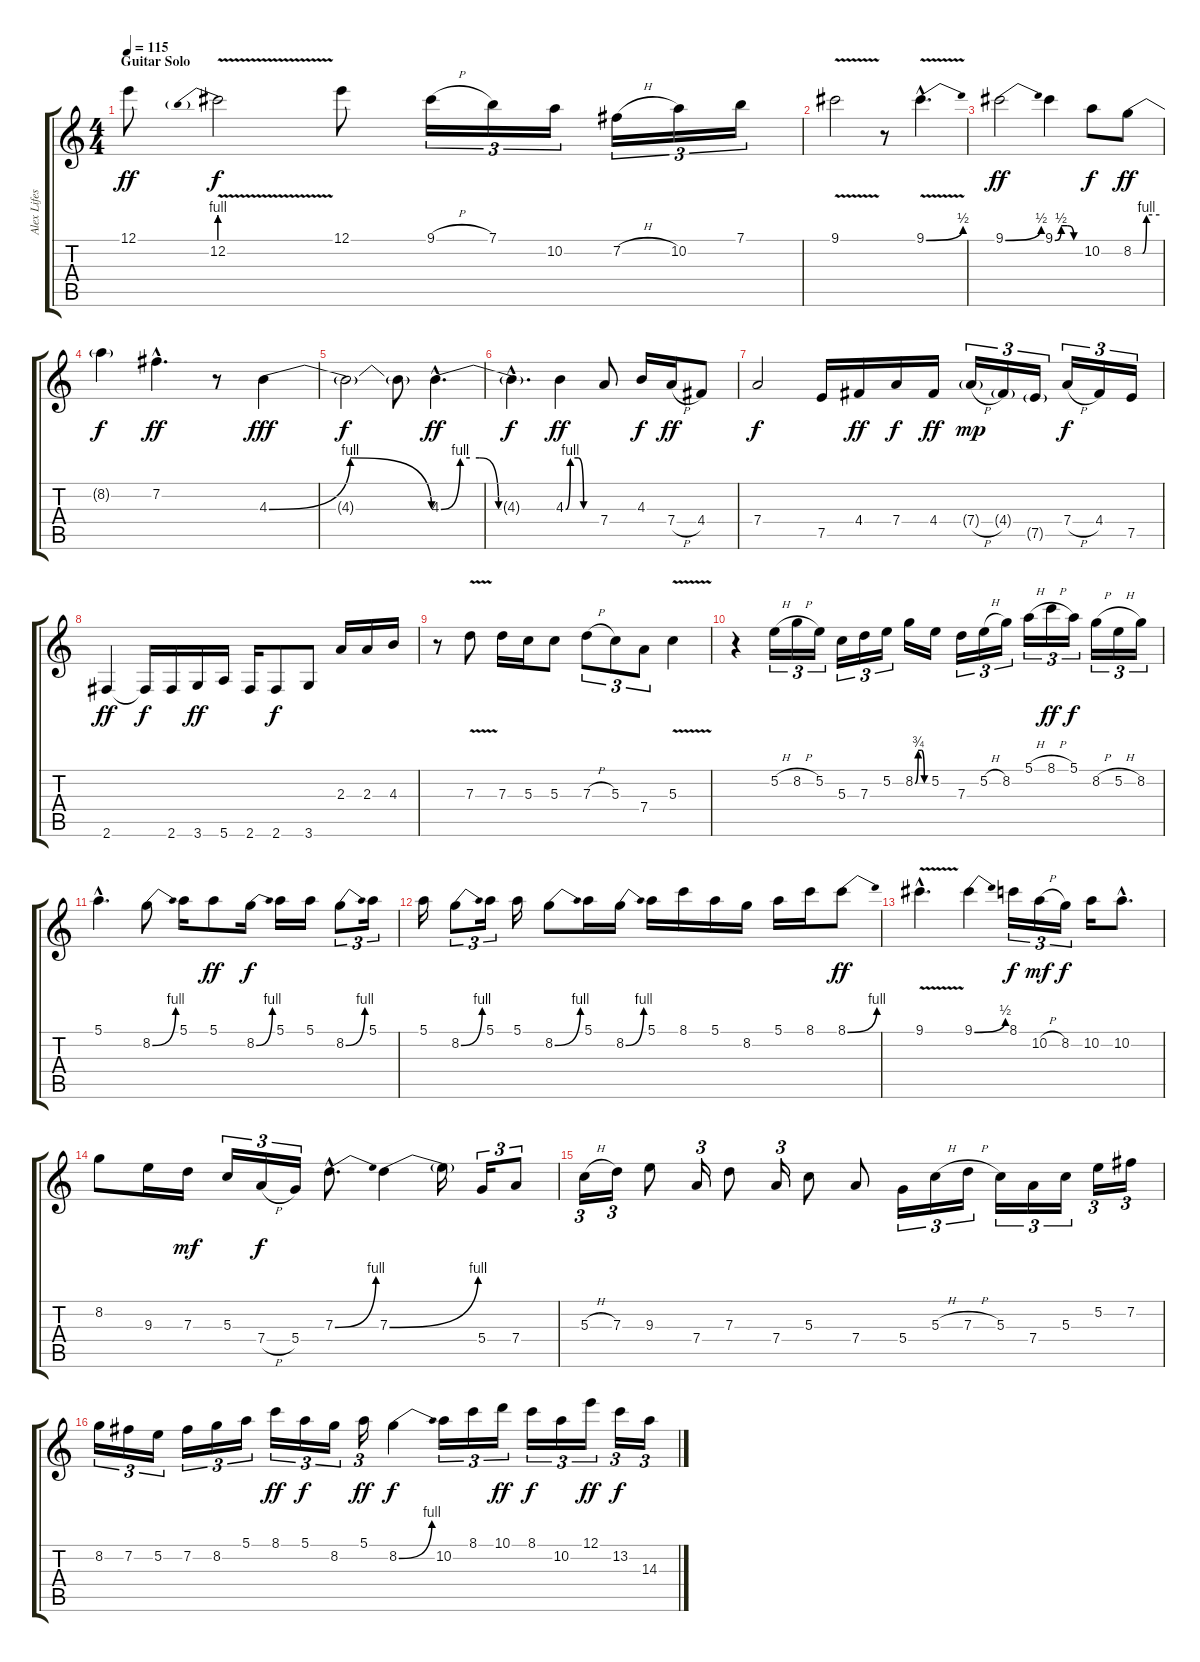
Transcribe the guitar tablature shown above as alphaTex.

\track ("Alex Lifeson - Dist. Lead" "Alex Lifes") {instrument overdrivenguitar}
\staff {score tabs}
\tuning (E4 B3 G3 D3 A2 E2) {hide}
\ts (4 4)
\section ("" "Guitar Solo")
\tempo 115
\clef g2
\ks c
12.1.8{dy ff} 12.2{be (prebend 0 4 60 4) v}.2{dy f} 12.1.8 9.1{h}.16{tu (3 2)} 7.1.16{tu (3 2)} 10.2.16{tu (3 2)} 7.2{h}.16{tu (3 2)} 10.2.16{tu (3 2)} 7.1.16{tu (3 2)} |
9.1{v}.2 r.8 9.1{be (bend 0 0 60 2) v hac}.4{d} |
9.1{be (bend 0 0 60 2)}.2{dy ff} 9.1{be (custom 0 0 15 2 30 2 45 0 60 0)}.4 10.2.8{dy f} 8.2{be (custom 0 0 21 0 30 4 60 4)}.8{dy ff} |
8.2{t}.4{dy f} 7.2{hac}.4{d dy ff} r.8 4.3{be (bendrelease 0 0 30 4 51 4 60 0)}.4{dy fff} |
4.3{t}.2{dy f} 4.3{t}.8 4.3{be (custom 0 0 10 4 15 4 20 4 30 0 45 0 60 0) hac}.4{d dy ff} |
4.3{hac t}.4{d dy f} 4.3{be (custom 0 0 9 4 24 4 35 0 45 0 60 0)}.4{dy ff} 7.4.8 4.3.16{dy f} 7.4{h}.16{dy ff} 4.4.8 |
7.4.2{dy f} 7.5.16 4.4.16{dy ff} 7.4.16{dy f} 4.4.16{dy ff} 7.4{h g}.16{tu (3 2) dy mp} 4.4{g}.16{tu (3 2)} 7.5{g}.16{tu (3 2)} 7.4{h}.16{tu (3 2) dy f} 4.4.16{tu (3 2)} 7.5.16{tu (3 2)} |
2.6.4{dy ff} 2.6{t}.16{dy f} 2.6.16 3.6.16{dy ff} 5.6.16 2.6.16 2.6.8{dy f} 3.6.8 2.3.16 2.3.16 4.3.16 |
r.8 7.3{v}.8 7.3.16 5.3.16 5.3.8 7.3{h}.8{tu (3 2)} 5.3.8{tu (3 2)} 7.4.8{tu (3 2)} 5.3{v}.4 |
r.4 5.2{h}.16{tu (3 2)} 8.2{h}.16{tu (3 2)} 5.2.16{tu (3 2)} 5.3.16{tu (3 2)} 7.3.16{tu (3 2)} 5.2.16{tu (3 2)} 8.2{be (custom 0 0 15 3 30 3 45 0 60 0)}.16 5.2.16 7.3.16{tu (3 2)} 5.2{h}.16{tu (3 2)} 8.2.16{tu (3 2)} 5.1{h}.16{tu (3 2)} 8.1{h}.16{tu (3 2) dy ff} 5.1.16{tu (3 2) dy f} 8.2{h}.16{tu (3 2)} 5.2{h}.16{tu (3 2)} 8.2.16{tu (3 2)} |
5.1{hac}.4{d} 8.2{be (bend 0 0 60 4)}.8 5.1.16 5.1.8{dy ff} 8.2{be (bend 0 0 60 4)}.16{dy f} 5.1.16 5.1.16 8.2{be (bend 0 0 60 4)}.8{tu (3 2)} 5.1.16{tu (3 2)} |
5.1.16 8.2{be (bend 0 0 60 4)}.8{tu (3 2)} 5.1.16{tu (3 2)} 5.1.16 8.2{be (bend 0 0 60 4)}.8 5.1.16 8.2{be (bend 0 0 60 4)}.16 5.1.16 8.1.16 5.1.16 8.2.16 5.1.16 8.1.16 8.1{be (bend 0 0 60 4)}.8{dy ff} |
9.1{v hac}.4{d} 9.1{be (bend 0 0 60 2)}.4 8.1.16{tu (3 2) dy f} 10.2{h}.16{tu (3 2) dy mf} 8.2.16{tu (3 2) dy f} 10.2.16 10.2{hac}.8{d} |
8.2.8 9.3.16 7.3.16{dy mf} 5.3.16{tu (3 2)} 7.4{h}.16{tu (3 2) dy f} 5.4.16{tu (3 2)} 7.3{be (bend 0 0 60 4) hac}.8{d} 7.3{be (bend 0 0 60 4)}.4 7.3{t}.16 5.4.16{tu (3 2)} 7.4.8{tu (3 2)} |
5.3{h}.16{tu (3 2)} 7.3.16{tu (3 2)} 9.3.8 7.4.16{tu (3 2)} 7.3.8 7.4.16{tu (3 2)} 5.3.8 7.4.8 5.4.16{tu (3 2)} 5.3{h}.16{tu (3 2)} 7.3{h}.16{tu (3 2)} 5.3.16{tu (3 2)} 7.4.16{tu (3 2)} 5.3.16{tu (3 2)} 5.2.16{tu (3 2)} 7.2.16{tu (3 2)} |
8.2.16{tu (3 2)} 7.2.16{tu (3 2)} 5.2.16{tu (3 2)} 7.2.16{tu (3 2)} 8.2.16{tu (3 2)} 5.1.16{tu (3 2)} 8.1.16{tu (3 2) dy ff} 5.1.16{tu (3 2) dy f} 8.2.16{tu (3 2)} 5.1.16{tu (3 2) dy ff} 8.2{be (bend 0 0 60 4)}.4{dy f} 10.2.16{tu (3 2)} 8.1.16{tu (3 2)} 10.1.16{tu (3 2) dy ff} 8.1.16{tu (3 2) dy f} 10.2.16{tu (3 2)} 12.1.16{tu (3 2) dy ff} 13.2.16{tu (3 2) dy f} 14.3.16{tu (3 2)}
